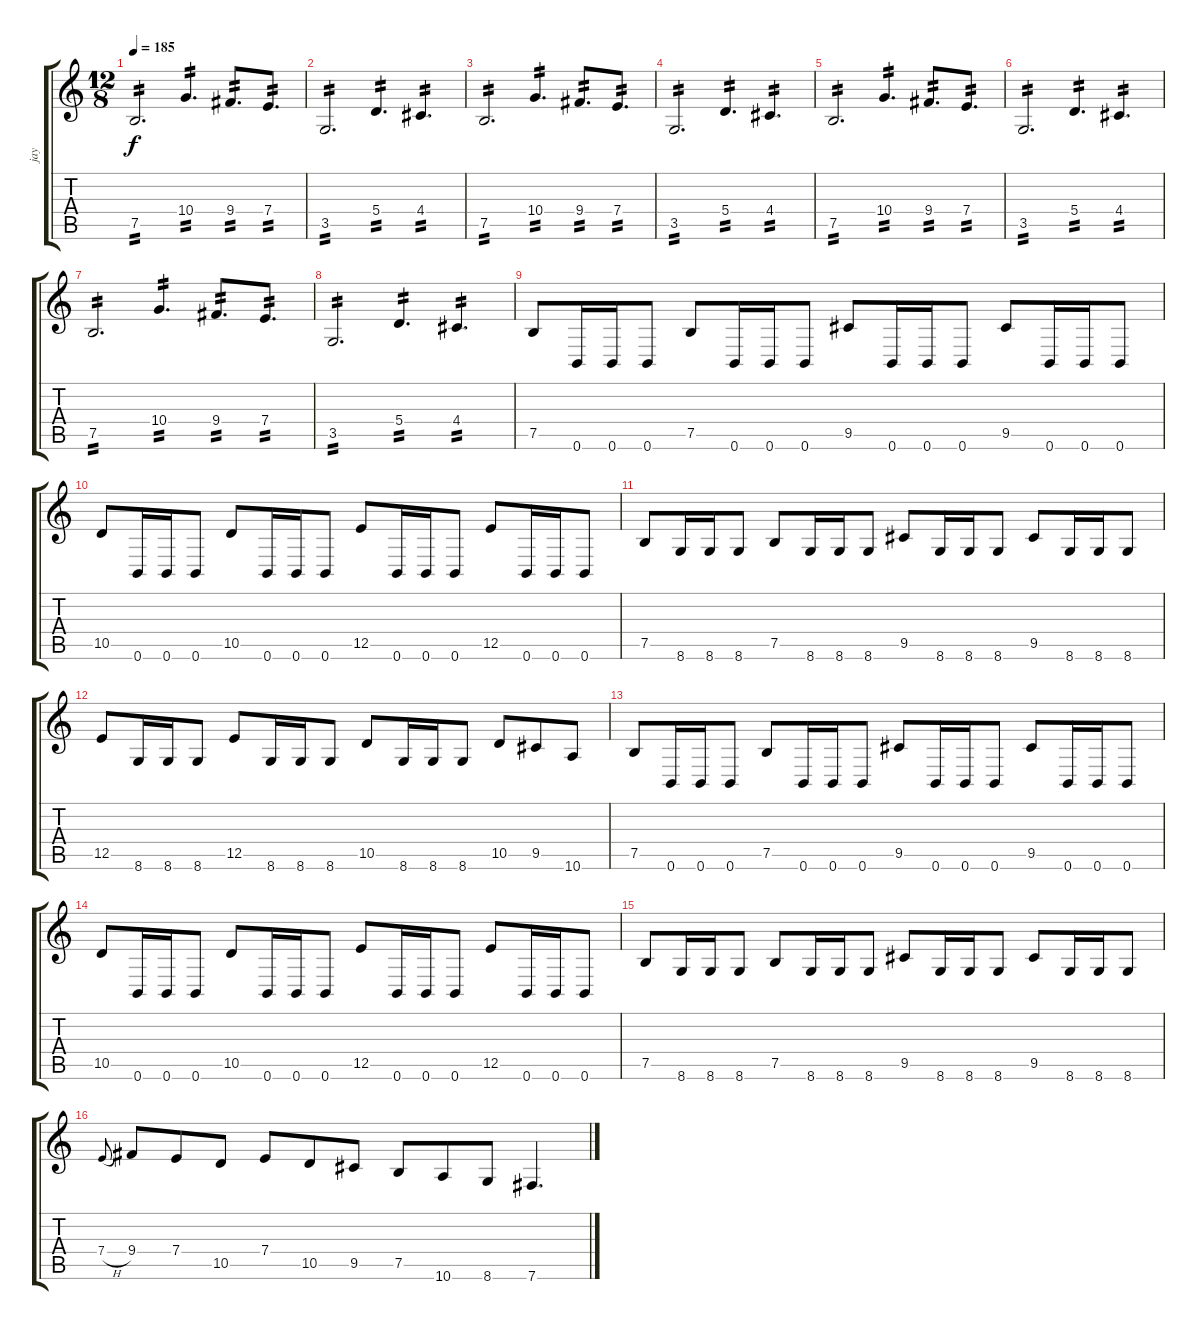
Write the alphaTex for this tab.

\track ("jay" "jay") {instrument overdrivenguitar}
\staff {score tabs}
\tuning (B3 Gb3 D3 A2 E2 B1) {hide}
\ts (12 8)
\tempo 185
\clef g2
\ks c
7.5.2{d tp 2 dy f} 10.4.4{d tp 2} 9.4.8{d tp 2} 7.4.8{d tp 2} |
3.5.2{d tp 2} 5.4.4{d tp 2} 4.4.4{d tp 2} |
7.5.2{d tp 2} 10.4.4{d tp 2} 9.4.8{d tp 2} 7.4.8{d tp 2} |
3.5.2{d tp 2} 5.4.4{d tp 2} 4.4.4{d tp 2} |
7.5.2{d tp 2} 10.4.4{d tp 2} 9.4.8{d tp 2} 7.4.8{d tp 2} |
3.5.2{d tp 2} 5.4.4{d tp 2} 4.4.4{d tp 2} |
7.5.2{d tp 2} 10.4.4{d tp 2} 9.4.8{d tp 2} 7.4.8{d tp 2} |
3.5.2{d tp 2} 5.4.4{d tp 2} 4.4.4{d tp 2} |
7.5.8 0.6.16 0.6.16 0.6.8 7.5.8 0.6.16 0.6.16 0.6.8 9.5.8 0.6.16 0.6.16 0.6.8 9.5.8 0.6.16 0.6.16 0.6.8 |
10.5.8 0.6.16 0.6.16 0.6.8 10.5.8 0.6.16 0.6.16 0.6.8 12.5.8 0.6.16 0.6.16 0.6.8 12.5.8 0.6.16 0.6.16 0.6.8 |
7.5.8 8.6.16 8.6.16 8.6.8 7.5.8 8.6.16 8.6.16 8.6.8 9.5.8 8.6.16 8.6.16 8.6.8 9.5.8 8.6.16 8.6.16 8.6.8 |
12.5.8 8.6.16 8.6.16 8.6.8 12.5.8 8.6.16 8.6.16 8.6.8 10.5.8 8.6.16 8.6.16 8.6.8 10.5.8 9.5.8 10.6.8 |
7.5.8 0.6.16 0.6.16 0.6.8 7.5.8 0.6.16 0.6.16 0.6.8 9.5.8 0.6.16 0.6.16 0.6.8 9.5.8 0.6.16 0.6.16 0.6.8 |
10.5.8 0.6.16 0.6.16 0.6.8 10.5.8 0.6.16 0.6.16 0.6.8 12.5.8 0.6.16 0.6.16 0.6.8 12.5.8 0.6.16 0.6.16 0.6.8 |
7.5.8 8.6.16 8.6.16 8.6.8 7.5.8 8.6.16 8.6.16 8.6.8 9.5.8 8.6.16 8.6.16 8.6.8 9.5.8 8.6.16 8.6.16 8.6.8 |
7.4{h}.8{gr onbeat} 9.4.8 7.4.8 10.5.8 7.4.8 10.5.8 9.5.8 7.5.8 10.6.8 8.6.8 7.6.4{d}
